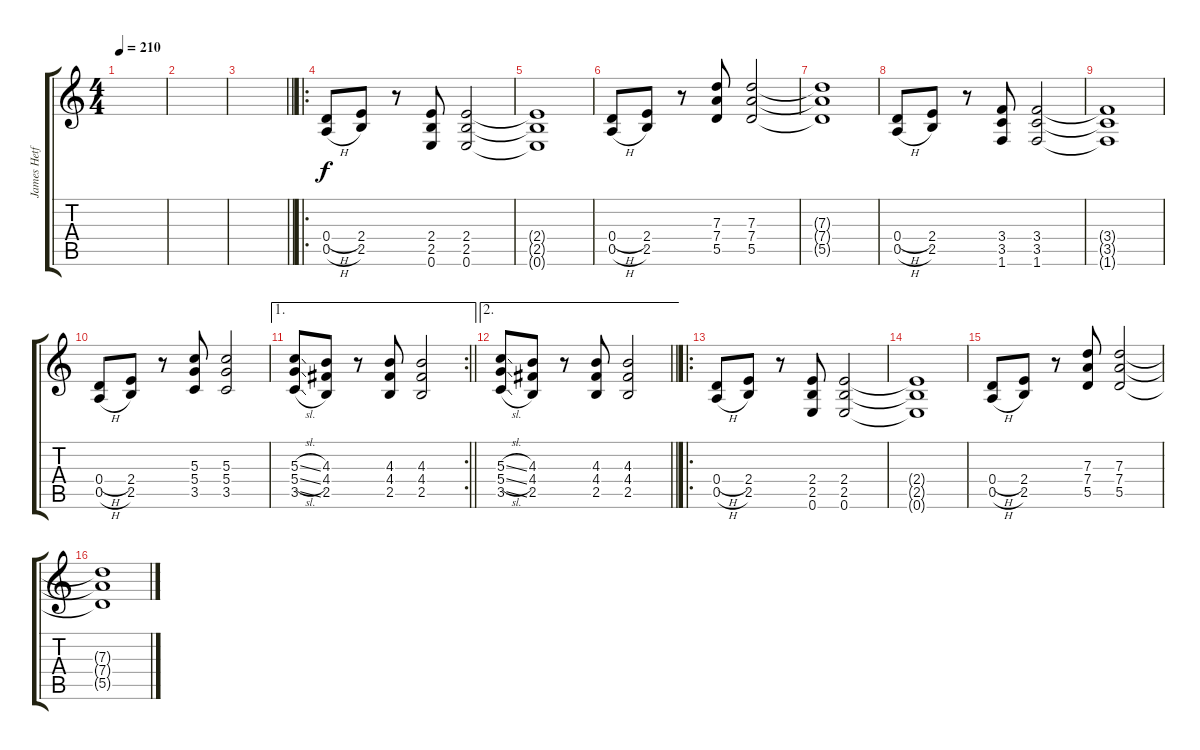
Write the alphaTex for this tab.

\track ("James Hetfield" "James Hetf") {instrument electricguitarclean}
\staff {score tabs}
\tuning (E4 B3 G3 D3 A2 E2) {hide}
\ts (4 4)
\tempo 210
\clef g2
\ks c
|
|
\barLineRight lightlight
|
\ro
(0.4{h} 0.5{h}).8 (2.4 2.5).8 r.8 (2.4 2.5 0.6).8 (2.4 2.5 0.6).2 |
(2.4{t} 2.5{t} 0.6{t}).1 |
(0.4{h} 0.5{h}).8 (2.4 2.5).8 r.8 (7.3 7.4 5.5).8 (7.3 7.4 5.5).2 |
(7.3{t} 7.4{t} 5.5{t}).1 |
(0.4{h} 0.5{h}).8 (2.4 2.5).8 r.8 (3.4 3.5 1.6).8 (3.4 3.5 1.6).2 |
(3.4{t} 3.5{t} 1.6{t}).1 |
(0.4{h} 0.5{h}).8 (2.4 2.5).8 r.8 (5.3 5.4 3.5).8 (5.3 5.4 3.5).2 |
\ae 1
\rc 2
\barLineRight lightlight
(5.3{sl} 5.4{sl} 3.5{sl}).8 (4.3 4.4 2.5).8 r.8 (4.3 4.4 2.5).8 (4.3 4.4 2.5).2 |
\ae 2
\barLineRight lightlight
(5.3{sl} 5.4{sl} 3.5{sl}).8 (4.3 4.4 2.5).8 r.8 (4.3 4.4 2.5).8 (4.3 4.4 2.5).2 |
\ro
(0.4{h} 0.5{h}).8 (2.4 2.5).8 r.8 (2.4 2.5 0.6).8 (2.4 2.5 0.6).2 |
(2.4{t} 2.5{t} 0.6{t}).1 |
(0.4{h} 0.5{h}).8 (2.4 2.5).8 r.8 (7.3 7.4 5.5).8 (7.3 7.4 5.5).2 |
(7.3{t} 7.4{t} 5.5{t}).1
